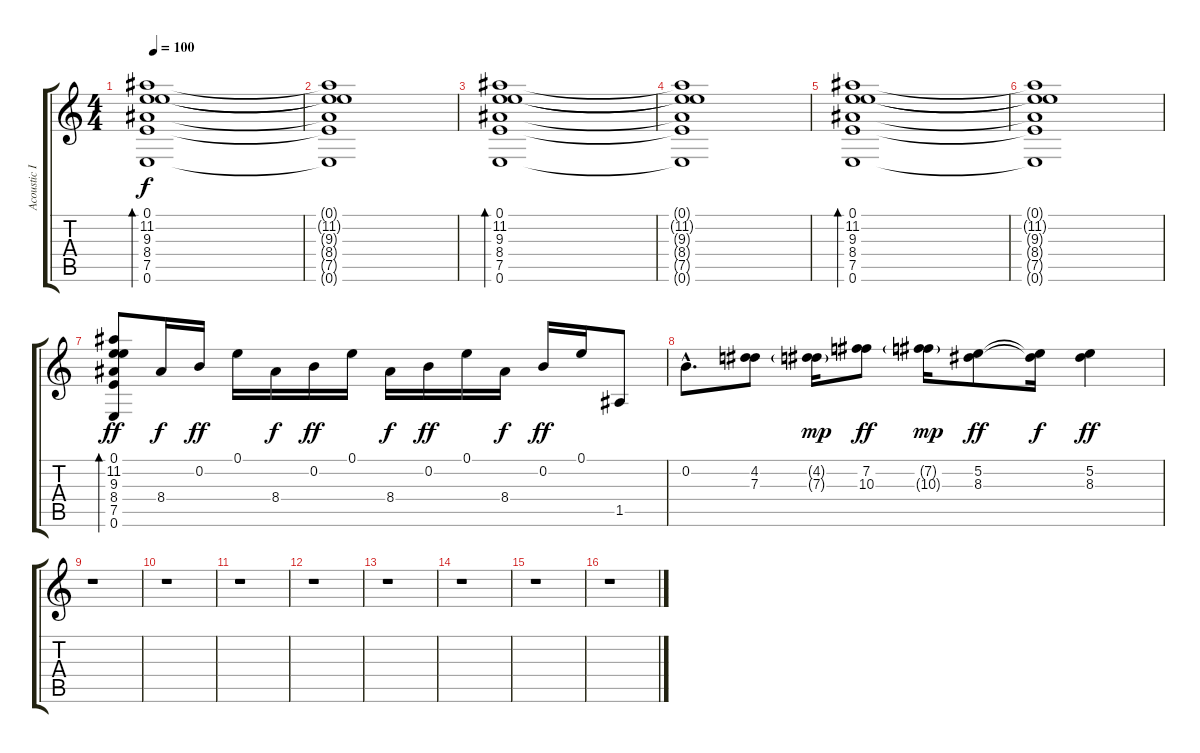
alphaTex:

\track ("Acoustic I" "Acoustic I") {instrument acousticguitarsteel}
\staff {score tabs}
\tuning (E4 B3 G3 D3 A2 E2) {hide}
\ts (4 4)
\tempo 100
\clef g2
\ks c
(0.1 11.2 9.3 8.4 7.5 0.6).1{bd 120 dy f instrument acousticguitarsteel} |
(0.1{t} 11.2{t} 9.3{t} 8.4{t} 7.5{t} 0.6{t}).1 |
(0.1 11.2 9.3 8.4 7.5 0.6).1{bd 120} |
(0.1{t} 11.2{t} 9.3{t} 8.4{t} 7.5{t} 0.6{t}).1 |
(0.1 11.2 9.3 8.4 7.5 0.6).1{bd 120} |
(0.1{t} 11.2{t} 9.3{t} 8.4{t} 7.5{t} 0.6{t}).1 |
(0.1 11.2 9.3 8.4 7.5 0.6).8{bd 60 dy ff} 8.4.16{dy f} 0.2.16{dy ff} 0.1.16 8.4.16{dy f} 0.2.16{dy ff} 0.1.16 8.4.16{dy f} 0.2.16{dy ff} 0.1.16 8.4.16{dy f} 0.2.16{dy ff} 0.1.16 1.5.8 |
0.2{hac}.8{d} (4.2 7.3).8 (4.2{g} 7.3{g}).16{dy mp} (7.2 10.3).8{dy ff} (7.2{g} 10.3{g}).16{dy mp} (5.2 8.3).8{dy ff} (5.2{t} 8.3{t}).16{dy f} (5.2 8.3).4{dy ff} |
r.1 |
r.1 |
r.1 |
r.1 |
r.1 |
r.1 |
r.1 |
r.1
